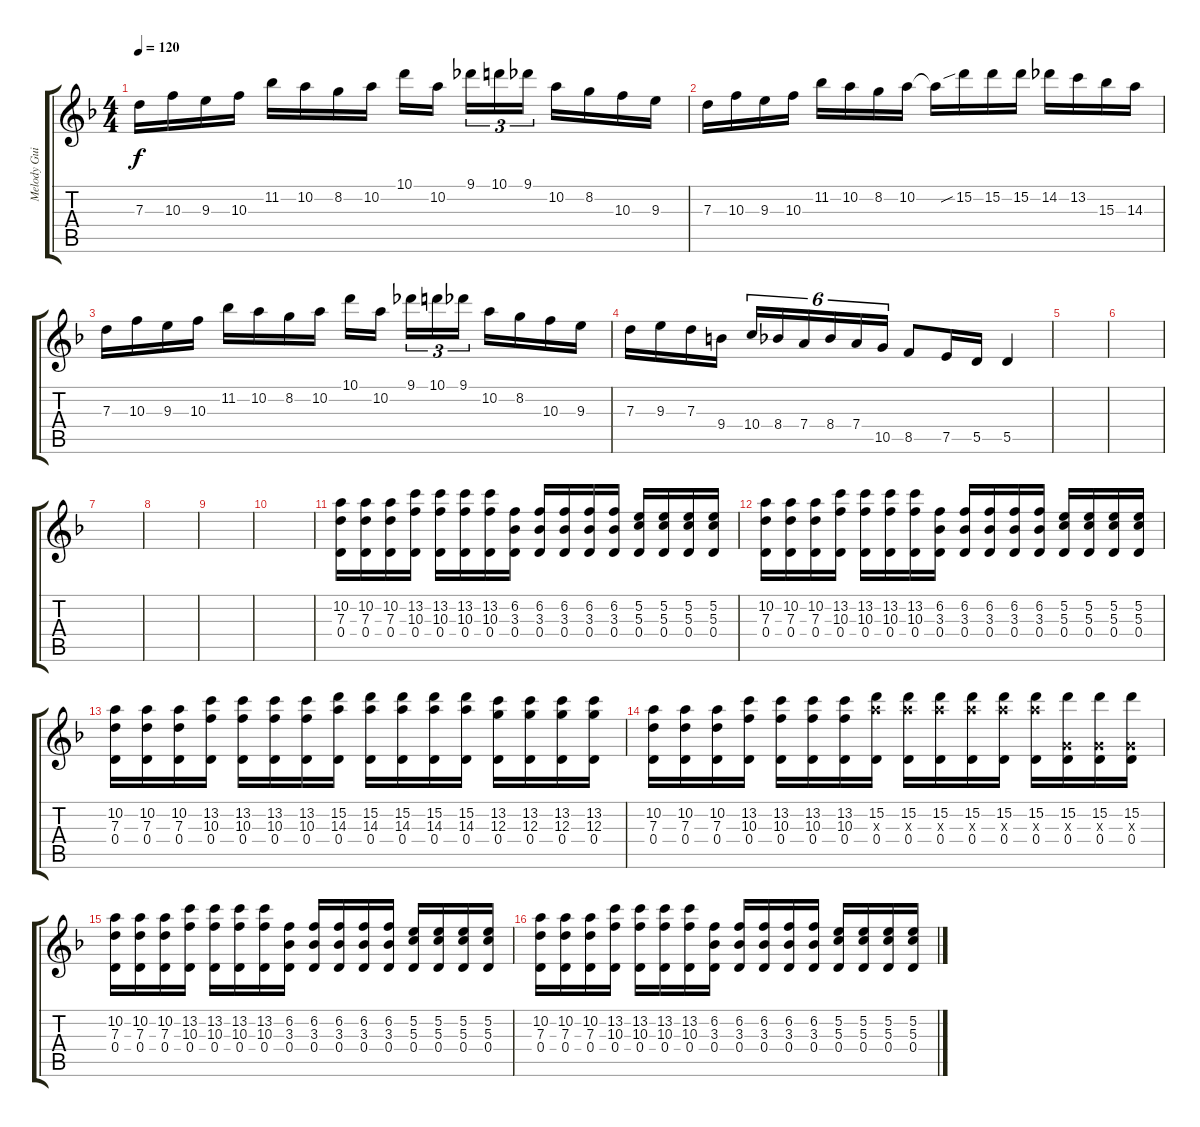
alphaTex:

\track ("Melody Guitar" "Melody Gui") {instrument distortionguitar}
\staff {score tabs}
\tuning (E4 B3 G3 D3 A2 E2) {hide}
\ts (4 4)
\tempo 120
\clef g2
\ks dminor
7.3.16{dy f} 10.3.16 9.3.16 10.3.16 11.2.16 10.2.16 8.2.16 10.2.16 10.1.16 10.2.16 9.1.16{tu (3 2)} 10.1.16{tu (3 2)} 9.1.16{tu (3 2)} 10.2.16 8.2.16 10.3.16 9.3.16 |
7.3.16 10.3.16 9.3.16 10.3.16 11.2.16 10.2.16 8.2.16 10.2.16 10.2{t}.16 15.2{sib}.16 15.2.16 15.2.16 14.2.16 13.2.16 15.3.16 14.3.16 |
7.3.16 10.3.16 9.3.16 10.3.16 11.2.16 10.2.16 8.2.16 10.2.16 10.1.16 10.2.16 9.1.16{tu (3 2)} 10.1.16{tu (3 2)} 9.1.16{tu (3 2)} 10.2.16 8.2.16 10.3.16 9.3.16 |
7.3.16 9.3.16 7.3.16 9.4.16 10.4.16{tu (6 4)} 8.4.16{tu (6 4)} 7.4.16{tu (6 4)} 8.4.16{tu (6 4)} 7.4.16{tu (6 4)} 10.5.16{tu (6 4)} 8.5.8 7.5.16 5.5.16 5.5.4 |
|
|
|
|
|
|
(10.2 7.3 0.4).16 (10.2 7.3 0.4).16 (10.2 7.3 0.4).16 (13.2 10.3 0.4).16 (13.2 10.3 0.4).16 (13.2 10.3 0.4).16 (13.2 10.3 0.4).16 (6.2 3.3 0.4).16 (6.2 3.3 0.4).16 (6.2 3.3 0.4).16 (6.2 3.3 0.4).16 (6.2 3.3 0.4).16 (5.2 5.3 0.4).16 (5.2 5.3 0.4).16 (5.2 5.3 0.4).16 (5.2 5.3 0.4).16 |
(10.2 7.3 0.4).16 (10.2 7.3 0.4).16 (10.2 7.3 0.4).16 (13.2 10.3 0.4).16 (13.2 10.3 0.4).16 (13.2 10.3 0.4).16 (13.2 10.3 0.4).16 (6.2 3.3 0.4).16 (6.2 3.3 0.4).16 (6.2 3.3 0.4).16 (6.2 3.3 0.4).16 (6.2 3.3 0.4).16 (5.2 5.3 0.4).16 (5.2 5.3 0.4).16 (5.2 5.3 0.4).16 (5.2 5.3 0.4).16 |
(10.2 7.3 0.4).16 (10.2 7.3 0.4).16 (10.2 7.3 0.4).16 (13.2 10.3 0.4).16 (13.2 10.3 0.4).16 (13.2 10.3 0.4).16 (13.2 10.3 0.4).16 (15.2 14.3 0.4).16 (15.2 14.3 0.4).16 (15.2 14.3 0.4).16 (15.2 14.3 0.4).16 (15.2 14.3 0.4).16 (13.2 12.3 0.4).16 (13.2 12.3 0.4).16 (13.2 12.3 0.4).16 (13.2 12.3 0.4).16 |
(10.2 7.3 0.4).16 (10.2 7.3 0.4).16 (10.2 7.3 0.4).16 (13.2 10.3 0.4).16 (13.2 10.3 0.4).16 (13.2 10.3 0.4).16 (13.2 10.3 0.4).16 (15.2 14.3{x} 0.4).16 (15.2 14.3{x} 0.4).16 (15.2 14.3{x} 0.4).16 (15.2 14.3{x} 0.4).16 (15.2 14.3{x} 0.4).16 (15.2 14.3{x} 0.4).16 (15.2 0.3{x} 0.4).16 (15.2 0.3{x} 0.4).16 (15.2 0.3{x} 0.4).16 |
(10.2 7.3 0.4).16 (10.2 7.3 0.4).16 (10.2 7.3 0.4).16 (13.2 10.3 0.4).16 (13.2 10.3 0.4).16 (13.2 10.3 0.4).16 (13.2 10.3 0.4).16 (6.2 3.3 0.4).16 (6.2 3.3 0.4).16 (6.2 3.3 0.4).16 (6.2 3.3 0.4).16 (6.2 3.3 0.4).16 (5.2 5.3 0.4).16 (5.2 5.3 0.4).16 (5.2 5.3 0.4).16 (5.2 5.3 0.4).16 |
(10.2 7.3 0.4).16 (10.2 7.3 0.4).16 (10.2 7.3 0.4).16 (13.2 10.3 0.4).16 (13.2 10.3 0.4).16 (13.2 10.3 0.4).16 (13.2 10.3 0.4).16 (6.2 3.3 0.4).16 (6.2 3.3 0.4).16 (6.2 3.3 0.4).16 (6.2 3.3 0.4).16 (6.2 3.3 0.4).16 (5.2 5.3 0.4).16 (5.2 5.3 0.4).16 (5.2 5.3 0.4).16 (5.2 5.3 0.4).16
